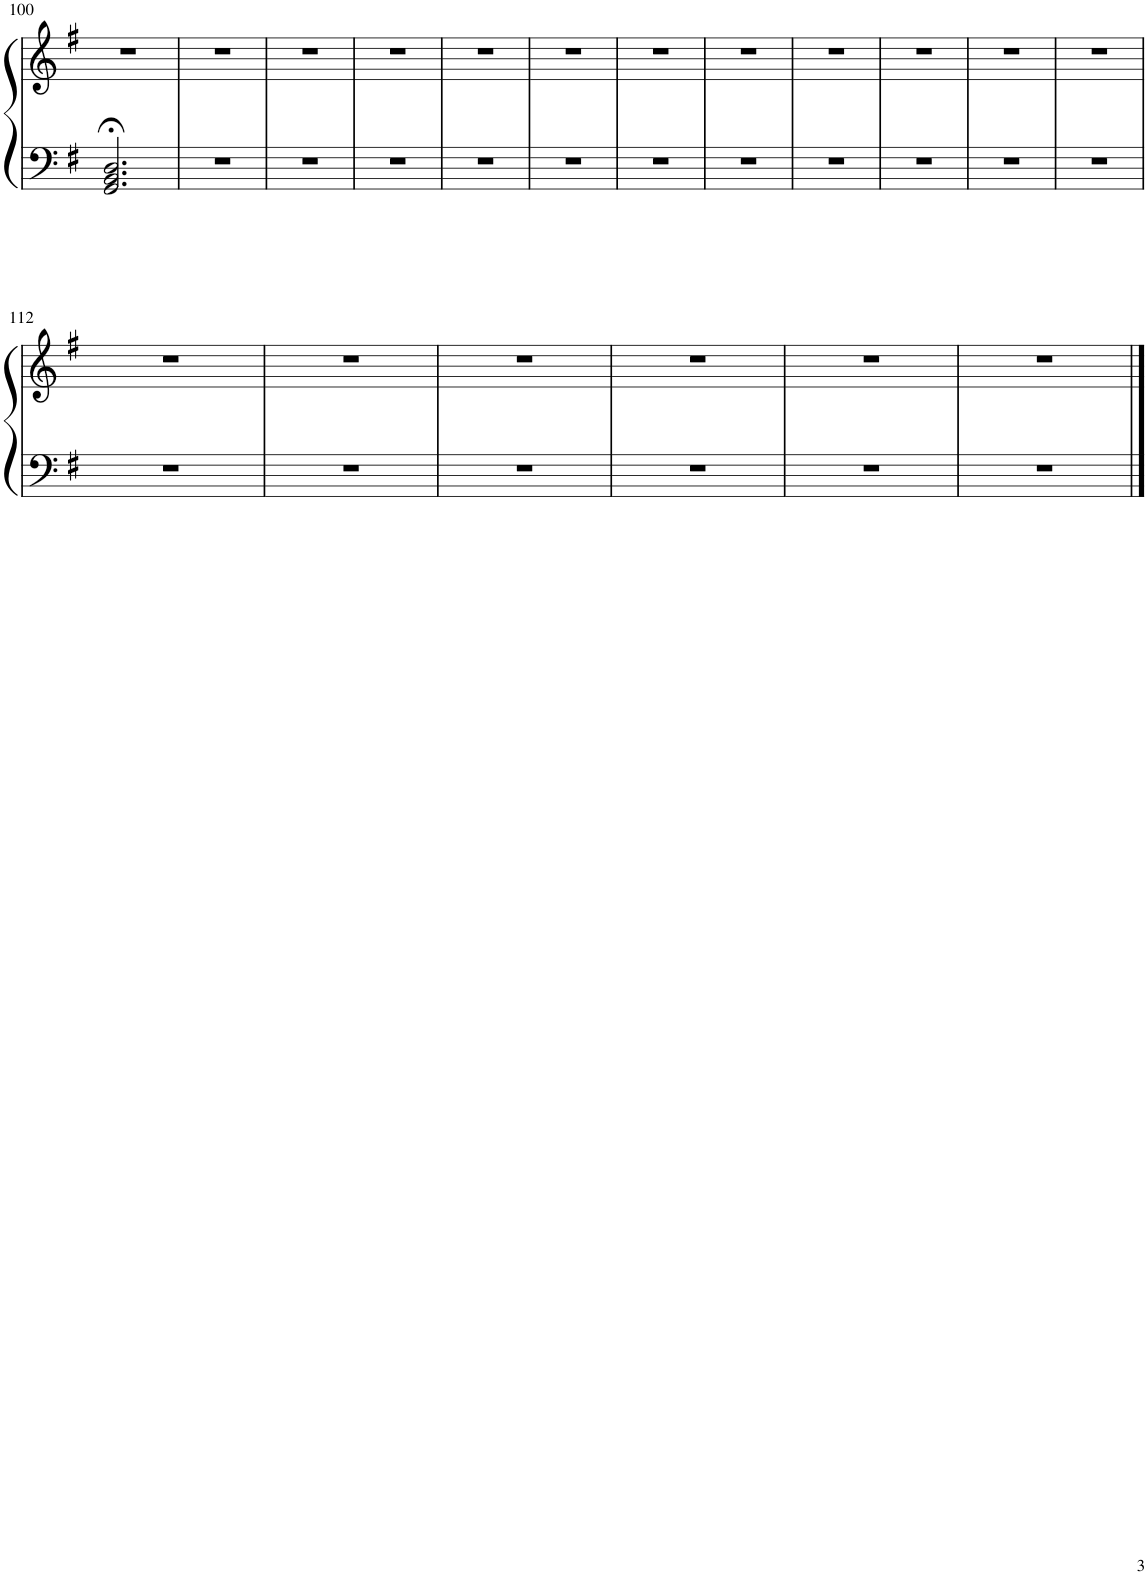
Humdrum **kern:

**kern	**kern
*part1	*part1
*staff2	*staff1
*I"Piano	*
*I'Pno	*
!!LO:PB:g=z
*clefF4	*clefG2
*k[f#]	*k[f#]
*M6/8	*M6/8
=100	=100
2.GG/;< 2.BB/;< 2.D/;<	2.r
=101	=101
2.r	2.r
=102	=102
2.r	2.r
=103	=103
2.r	2.r
=104	=104
2.r	2.r
=105	=105
2.r	2.r
=106	=106
2.r	2.r
=107	=107
2.r	2.r
=108	=108
2.r	2.r
=109	=109
2.r	2.r
=110	=110
2.r	2.r
=111	=111
2.r	2.r
!!LO:LB:g=z
=112	=112
2.r	2.r
=113	=113
2.r	2.r
=114	=114
2.r	2.r
=115	=115
2.r	2.r
=116	=116
2.r	2.r
=117	=117
2.r	2.r
==	==
*-	*-
